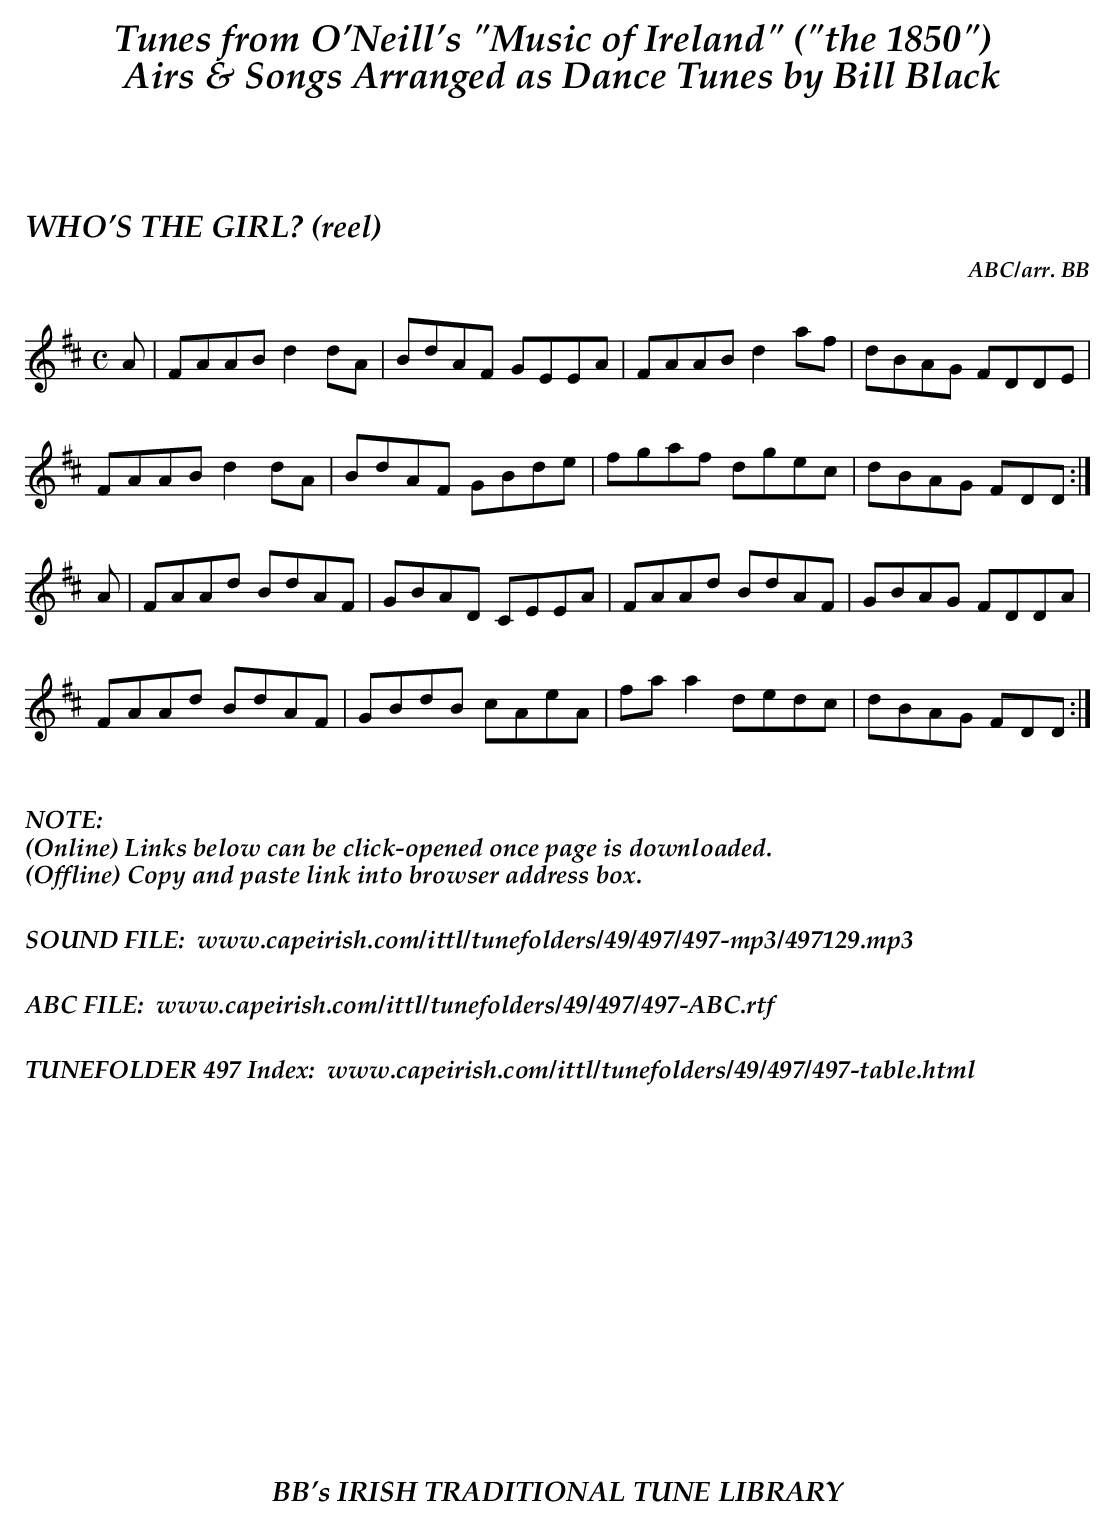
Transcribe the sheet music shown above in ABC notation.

X:1
T:WHO'S THE GIRL? (reel)
C:ABC/arr. BB
M:C
L:1/8
K:D
A|FAAB d2dA|BdAF GEEA|FAAB d2af|dBAG FDDE|
FAAB d2dA|BdAF GBde|fgaf dgec|dBAG FDD:|
A|FAAd BdAF|GBAD CEEA|FAAd BdAF|GBAG FDDA|
FAAd BdAF|GBdB cAeA|faa2 dedc|dBAG FDD :|
%%vskip .3in
%%textoption left
%%textfont "Palatino-BoldItalic" 16
%%begintext
%%NOTE:
(Online) Links below can be click-opened once page is downloaded.
(Offline) Copy and paste link into browser address box.
%%
%%
SOUND FILE:  www.capeirish.com/ittl/tunefolders/49/497/497-mp3/497129.mp3
%%
%%
ABC FILE:  www.capeirish.com/ittl/tunefolders/49/497/497-ABC.rtf
%%
%%
TUNEFOLDER 497 Index:  www.capeirish.com/ittl/tunefolders/49/497/497-table.html
